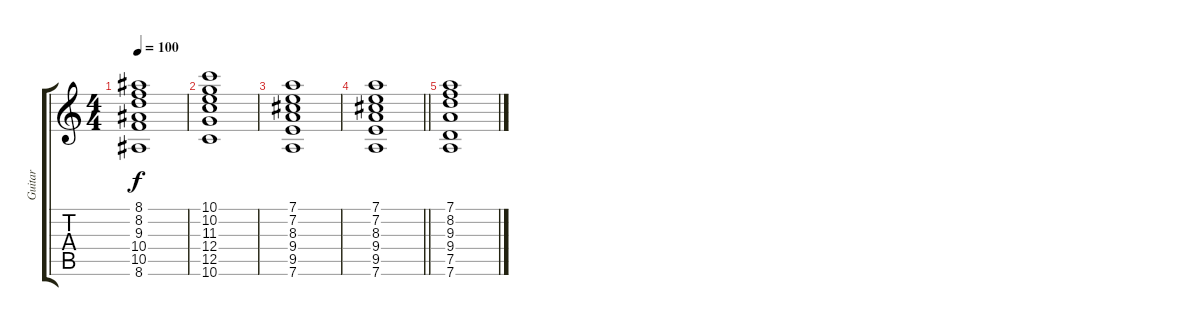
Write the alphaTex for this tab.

\track ("Guitar" "Guitar") {instrument acousticguitarsteel}
\staff {score tabs}
\tuning (D4 A3 F3 C3 G2 D2) {hide}
\ts (4 4)
\tempo 100
\clef g2
\ks c
(8.1 8.2 9.3 10.4 10.5 8.6).1{dy f} |
(10.1 10.2 11.3 12.4 12.5 10.6).1 |
(7.1 7.2 8.3 9.4 9.5 7.6).1 |
\barLineRight lightlight
(7.1 7.2 8.3 9.4 9.5 7.6).1 |
(7.1 8.2 9.3 9.4 7.5 7.6).1
